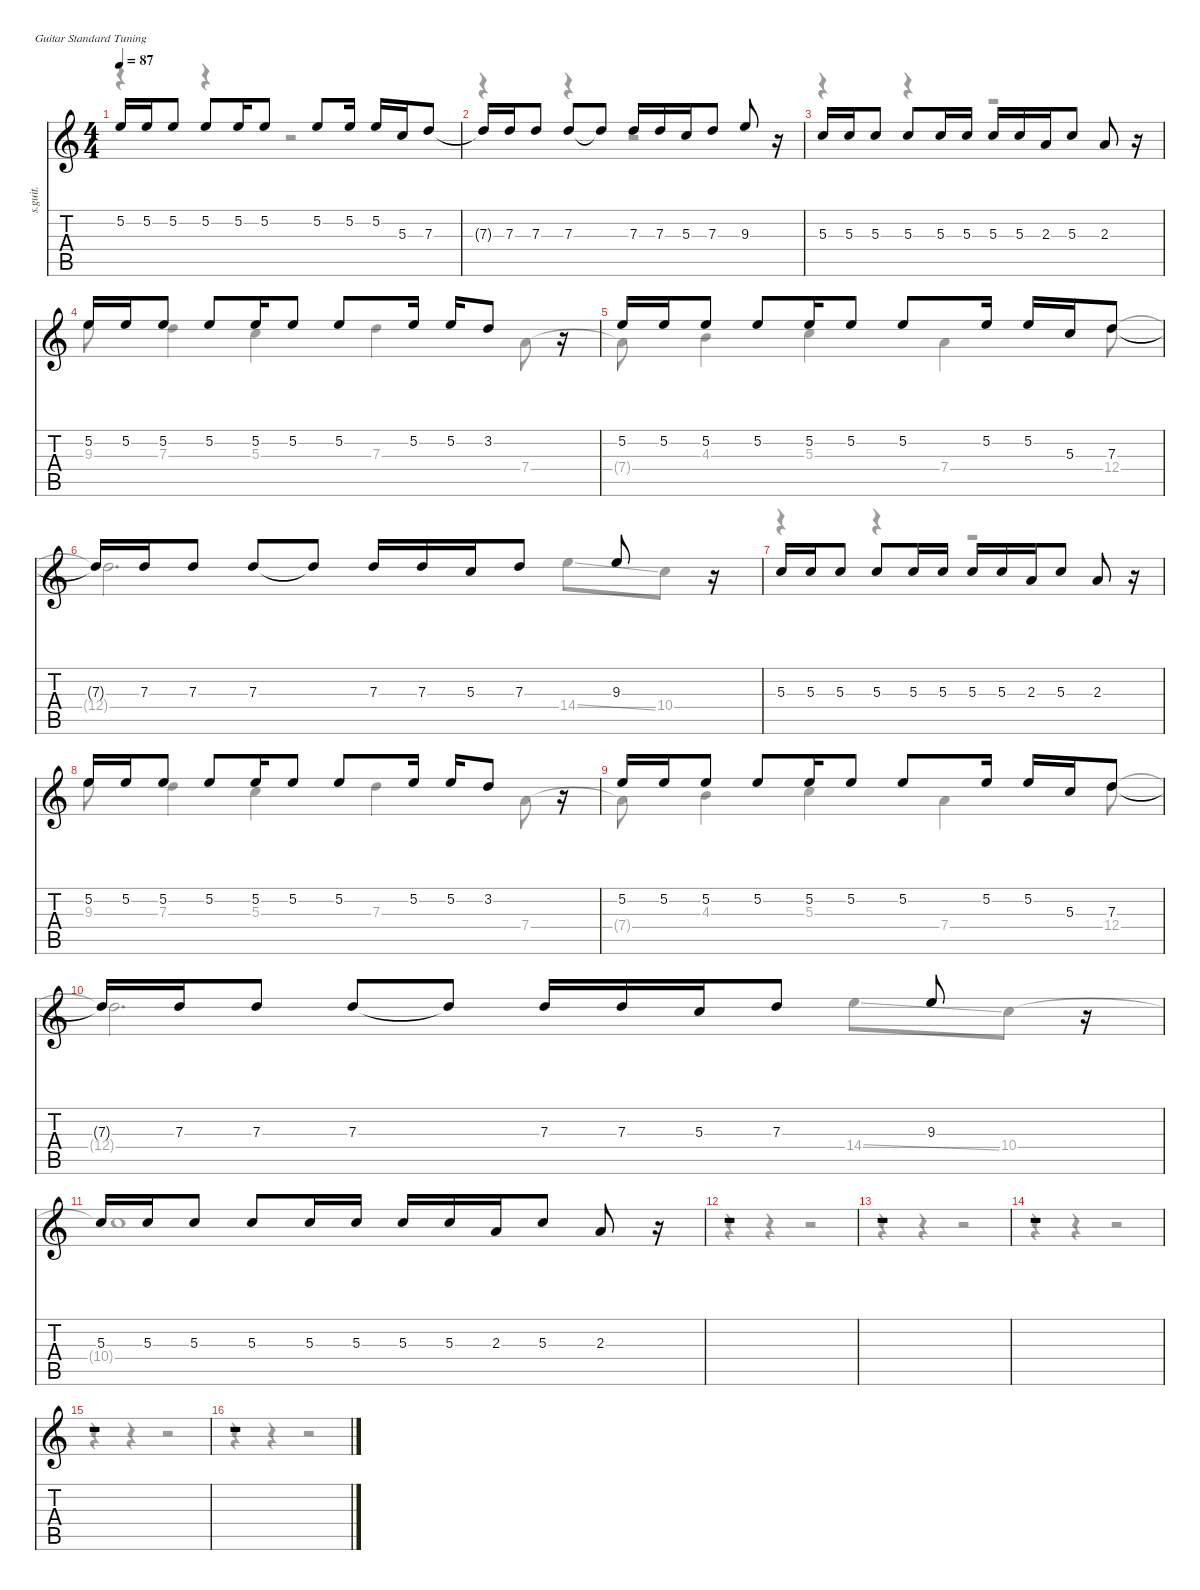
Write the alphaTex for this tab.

\defaultSystemsLayout 4
\hideDynamics
\bracketExtendMode nobrackets
\track ("Dave, Taylor (Backing Vocals)" "s.guit.") {instrument pad1newage}
\staff {score tabs}
\tuning (E4 B3 G3 D3 A2 E2)
\displaytranspose 12
\voice
\ts (4 4)
\tempo 87
\clef g2
\ks c
5.2.16{lyrics (0 "") lyrics (1 "") lyrics (2 "") lyrics (3 "") lyrics (4 "") dy f} 5.2.16{lyrics (0 "") lyrics (1 "") lyrics (2 "") lyrics (3 "") lyrics (4 "")} 5.2.8{lyrics (0 "") lyrics (1 "") lyrics (2 "") lyrics (3 "") lyrics (4 "")} 5.2.8{lyrics (0 "") lyrics (1 "") lyrics (2 "") lyrics (3 "") lyrics (4 "")} 5.2.16{lyrics (0 "") lyrics (1 "") lyrics (2 "") lyrics (3 "") lyrics (4 "")} 5.2.8{lyrics (0 "") lyrics (1 "") lyrics (2 "") lyrics (3 "") lyrics (4 "")} 5.2.8{lyrics (0 "") lyrics (1 "") lyrics (2 "") lyrics (3 "") lyrics (4 "")} 5.2.16{lyrics (0 "") lyrics (1 "") lyrics (2 "") lyrics (3 "") lyrics (4 "")} 5.2.16{lyrics (0 "") lyrics (1 "") lyrics (2 "") lyrics (3 "") lyrics (4 "")} 5.3.16{lyrics (0 "") lyrics (1 "") lyrics (2 "") lyrics (3 "") lyrics (4 "")} 7.3.8{lyrics (0 "") lyrics (1 "") lyrics (2 "") lyrics (3 "") lyrics (4 "")} |
7.3{t}.16{lyrics (0 "") lyrics (1 "") lyrics (2 "") lyrics (3 "") lyrics (4 "")} 7.3.16{lyrics (0 "") lyrics (1 "") lyrics (2 "") lyrics (3 "") lyrics (4 "")} 7.3.8{lyrics (0 "") lyrics (1 "") lyrics (2 "") lyrics (3 "") lyrics (4 "")} 7.3.8{lyrics (0 "") lyrics (1 "") lyrics (2 "") lyrics (3 "") lyrics (4 "")} 7.3{t}.8{lyrics (0 "") lyrics (1 "") lyrics (2 "") lyrics (3 "") lyrics (4 "")} 7.3.16{lyrics (0 "") lyrics (1 "") lyrics (2 "") lyrics (3 "") lyrics (4 "")} 7.3.16{lyrics (0 "") lyrics (1 "") lyrics (2 "") lyrics (3 "") lyrics (4 "")} 5.3.16{lyrics (0 "") lyrics (1 "") lyrics (2 "") lyrics (3 "") lyrics (4 "")} 7.3.8{lyrics (0 "") lyrics (1 "") lyrics (2 "") lyrics (3 "") lyrics (4 "")} 9.3.8{lyrics (0 "") lyrics (1 "") lyrics (2 "") lyrics (3 "") lyrics (4 "")} r.16 |
5.3.16{lyrics (0 "") lyrics (1 "") lyrics (2 "") lyrics (3 "") lyrics (4 "")} 5.3.16{lyrics (0 "") lyrics (1 "") lyrics (2 "") lyrics (3 "") lyrics (4 "")} 5.3.8{lyrics (0 "") lyrics (1 "") lyrics (2 "") lyrics (3 "") lyrics (4 "")} 5.3.8{lyrics (0 "") lyrics (1 "") lyrics (2 "") lyrics (3 "") lyrics (4 "")} 5.3.16{lyrics (0 "") lyrics (1 "") lyrics (2 "") lyrics (3 "") lyrics (4 "")} 5.3.16{lyrics (0 "") lyrics (1 "") lyrics (2 "") lyrics (3 "") lyrics (4 "")} 5.3.16{lyrics (0 "") lyrics (1 "") lyrics (2 "") lyrics (3 "") lyrics (4 "")} 5.3.16{lyrics (0 "") lyrics (1 "") lyrics (2 "") lyrics (3 "") lyrics (4 "")} 2.3.16{lyrics (0 "") lyrics (1 "") lyrics (2 "") lyrics (3 "") lyrics (4 "")} 5.3.8{lyrics (0 "") lyrics (1 "") lyrics (2 "") lyrics (3 "") lyrics (4 "")} 2.3.8{lyrics (0 "") lyrics (1 "") lyrics (2 "") lyrics (3 "") lyrics (4 "")} r.16 |
5.2.16{lyrics (0 "") lyrics (1 "") lyrics (2 "") lyrics (3 "") lyrics (4 "")} 5.2.16{lyrics (0 "") lyrics (1 "") lyrics (2 "") lyrics (3 "") lyrics (4 "")} 5.2.8{lyrics (0 "") lyrics (1 "") lyrics (2 "") lyrics (3 "") lyrics (4 "")} 5.2.8{lyrics (0 "") lyrics (1 "") lyrics (2 "") lyrics (3 "") lyrics (4 "")} 5.2.16{lyrics (0 "") lyrics (1 "") lyrics (2 "") lyrics (3 "") lyrics (4 "")} 5.2.8{lyrics (0 "") lyrics (1 "") lyrics (2 "") lyrics (3 "") lyrics (4 "")} 5.2.8{lyrics (0 "") lyrics (1 "") lyrics (2 "") lyrics (3 "") lyrics (4 "")} 5.2.16{lyrics (0 "") lyrics (1 "") lyrics (2 "") lyrics (3 "") lyrics (4 "")} 5.2.16{lyrics (0 "") lyrics (1 "") lyrics (2 "") lyrics (3 "") lyrics (4 "")} 3.2.8{lyrics (0 "") lyrics (1 "") lyrics (2 "") lyrics (3 "") lyrics (4 "")} r.16 |
5.2.16{lyrics (0 "") lyrics (1 "") lyrics (2 "") lyrics (3 "") lyrics (4 "")} 5.2.16{lyrics (0 "") lyrics (1 "") lyrics (2 "") lyrics (3 "") lyrics (4 "")} 5.2.8{lyrics (0 "") lyrics (1 "") lyrics (2 "") lyrics (3 "") lyrics (4 "")} 5.2.8{lyrics (0 "") lyrics (1 "") lyrics (2 "") lyrics (3 "") lyrics (4 "")} 5.2.16{lyrics (0 "") lyrics (1 "") lyrics (2 "") lyrics (3 "") lyrics (4 "")} 5.2.8{lyrics (0 "") lyrics (1 "") lyrics (2 "") lyrics (3 "") lyrics (4 "")} 5.2.8{lyrics (0 "") lyrics (1 "") lyrics (2 "") lyrics (3 "") lyrics (4 "")} 5.2.16{lyrics (0 "") lyrics (1 "") lyrics (2 "") lyrics (3 "") lyrics (4 "")} 5.2.16{lyrics (0 "") lyrics (1 "") lyrics (2 "") lyrics (3 "") lyrics (4 "")} 5.3.16{lyrics (0 "") lyrics (1 "") lyrics (2 "") lyrics (3 "") lyrics (4 "")} 7.3.8{lyrics (0 "") lyrics (1 "") lyrics (2 "") lyrics (3 "") lyrics (4 "")} |
7.3{t}.16{lyrics (0 "") lyrics (1 "") lyrics (2 "") lyrics (3 "") lyrics (4 "")} 7.3.16{lyrics (0 "") lyrics (1 "") lyrics (2 "") lyrics (3 "") lyrics (4 "")} 7.3.8{lyrics (0 "") lyrics (1 "") lyrics (2 "") lyrics (3 "") lyrics (4 "")} 7.3.8{lyrics (0 "") lyrics (1 "") lyrics (2 "") lyrics (3 "") lyrics (4 "")} 7.3{t}.8{lyrics (0 "") lyrics (1 "") lyrics (2 "") lyrics (3 "") lyrics (4 "")} 7.3.16{lyrics (0 "") lyrics (1 "") lyrics (2 "") lyrics (3 "") lyrics (4 "")} 7.3.16{lyrics (0 "") lyrics (1 "") lyrics (2 "") lyrics (3 "") lyrics (4 "")} 5.3.16{lyrics (0 "") lyrics (1 "") lyrics (2 "") lyrics (3 "") lyrics (4 "")} 7.3.8{lyrics (0 "") lyrics (1 "") lyrics (2 "") lyrics (3 "") lyrics (4 "")} 9.3.8{lyrics (0 "") lyrics (1 "") lyrics (2 "") lyrics (3 "") lyrics (4 "")} r.16 |
5.3.16{lyrics (0 "") lyrics (1 "") lyrics (2 "") lyrics (3 "") lyrics (4 "")} 5.3.16{lyrics (0 "") lyrics (1 "") lyrics (2 "") lyrics (3 "") lyrics (4 "")} 5.3.8{lyrics (0 "") lyrics (1 "") lyrics (2 "") lyrics (3 "") lyrics (4 "")} 5.3.8{lyrics (0 "") lyrics (1 "") lyrics (2 "") lyrics (3 "") lyrics (4 "")} 5.3.16{lyrics (0 "") lyrics (1 "") lyrics (2 "") lyrics (3 "") lyrics (4 "")} 5.3.16{lyrics (0 "") lyrics (1 "") lyrics (2 "") lyrics (3 "") lyrics (4 "")} 5.3.16{lyrics (0 "") lyrics (1 "") lyrics (2 "") lyrics (3 "") lyrics (4 "")} 5.3.16{lyrics (0 "") lyrics (1 "") lyrics (2 "") lyrics (3 "") lyrics (4 "")} 2.3.16{lyrics (0 "") lyrics (1 "") lyrics (2 "") lyrics (3 "") lyrics (4 "")} 5.3.8{lyrics (0 "") lyrics (1 "") lyrics (2 "") lyrics (3 "") lyrics (4 "")} 2.3.8{lyrics (0 "") lyrics (1 "") lyrics (2 "") lyrics (3 "") lyrics (4 "")} r.16 |
5.2.16{lyrics (0 "") lyrics (1 "") lyrics (2 "") lyrics (3 "") lyrics (4 "")} 5.2.16{lyrics (0 "") lyrics (1 "") lyrics (2 "") lyrics (3 "") lyrics (4 "")} 5.2.8{lyrics (0 "") lyrics (1 "") lyrics (2 "") lyrics (3 "") lyrics (4 "")} 5.2.8{lyrics (0 "") lyrics (1 "") lyrics (2 "") lyrics (3 "") lyrics (4 "")} 5.2.16{lyrics (0 "") lyrics (1 "") lyrics (2 "") lyrics (3 "") lyrics (4 "")} 5.2.8{lyrics (0 "") lyrics (1 "") lyrics (2 "") lyrics (3 "") lyrics (4 "")} 5.2.8{lyrics (0 "") lyrics (1 "") lyrics (2 "") lyrics (3 "") lyrics (4 "")} 5.2.16{lyrics (0 "") lyrics (1 "") lyrics (2 "") lyrics (3 "") lyrics (4 "")} 5.2.16{lyrics (0 "") lyrics (1 "") lyrics (2 "") lyrics (3 "") lyrics (4 "")} 3.2.8{lyrics (0 "") lyrics (1 "") lyrics (2 "") lyrics (3 "") lyrics (4 "")} r.16 |
5.2.16{lyrics (0 "") lyrics (1 "") lyrics (2 "") lyrics (3 "") lyrics (4 "")} 5.2.16{lyrics (0 "") lyrics (1 "") lyrics (2 "") lyrics (3 "") lyrics (4 "")} 5.2.8{lyrics (0 "") lyrics (1 "") lyrics (2 "") lyrics (3 "") lyrics (4 "")} 5.2.8{lyrics (0 "") lyrics (1 "") lyrics (2 "") lyrics (3 "") lyrics (4 "")} 5.2.16{lyrics (0 "") lyrics (1 "") lyrics (2 "") lyrics (3 "") lyrics (4 "")} 5.2.8{lyrics (0 "") lyrics (1 "") lyrics (2 "") lyrics (3 "") lyrics (4 "")} 5.2.8{lyrics (0 "") lyrics (1 "") lyrics (2 "") lyrics (3 "") lyrics (4 "")} 5.2.16{lyrics (0 "") lyrics (1 "") lyrics (2 "") lyrics (3 "") lyrics (4 "")} 5.2.16{lyrics (0 "") lyrics (1 "") lyrics (2 "") lyrics (3 "") lyrics (4 "")} 5.3.16{lyrics (0 "") lyrics (1 "") lyrics (2 "") lyrics (3 "") lyrics (4 "")} 7.3.8{lyrics (0 "") lyrics (1 "") lyrics (2 "") lyrics (3 "") lyrics (4 "")} |
7.3{t}.16{lyrics (0 "") lyrics (1 "") lyrics (2 "") lyrics (3 "") lyrics (4 "")} 7.3.16{lyrics (0 "") lyrics (1 "") lyrics (2 "") lyrics (3 "") lyrics (4 "")} 7.3.8{lyrics (0 "") lyrics (1 "") lyrics (2 "") lyrics (3 "") lyrics (4 "")} 7.3.8{lyrics (0 "") lyrics (1 "") lyrics (2 "") lyrics (3 "") lyrics (4 "")} 7.3{t}.8{lyrics (0 "") lyrics (1 "") lyrics (2 "") lyrics (3 "") lyrics (4 "")} 7.3.16{lyrics (0 "") lyrics (1 "") lyrics (2 "") lyrics (3 "") lyrics (4 "")} 7.3.16{lyrics (0 "") lyrics (1 "") lyrics (2 "") lyrics (3 "") lyrics (4 "")} 5.3.16{lyrics (0 "") lyrics (1 "") lyrics (2 "") lyrics (3 "") lyrics (4 "")} 7.3.8{lyrics (0 "") lyrics (1 "") lyrics (2 "") lyrics (3 "") lyrics (4 "")} 9.3.8{lyrics (0 "") lyrics (1 "") lyrics (2 "") lyrics (3 "") lyrics (4 "")} r.16 |
5.3.16{lyrics (0 "") lyrics (1 "") lyrics (2 "") lyrics (3 "") lyrics (4 "")} 5.3.16{lyrics (0 "") lyrics (1 "") lyrics (2 "") lyrics (3 "") lyrics (4 "")} 5.3.8{lyrics (0 "") lyrics (1 "") lyrics (2 "") lyrics (3 "") lyrics (4 "")} 5.3.8{lyrics (0 "") lyrics (1 "") lyrics (2 "") lyrics (3 "") lyrics (4 "")} 5.3.16{lyrics (0 "") lyrics (1 "") lyrics (2 "") lyrics (3 "") lyrics (4 "")} 5.3.16{lyrics (0 "") lyrics (1 "") lyrics (2 "") lyrics (3 "") lyrics (4 "")} 5.3.16{lyrics (0 "") lyrics (1 "") lyrics (2 "") lyrics (3 "") lyrics (4 "")} 5.3.16{lyrics (0 "") lyrics (1 "") lyrics (2 "") lyrics (3 "") lyrics (4 "")} 2.3.16{lyrics (0 "") lyrics (1 "") lyrics (2 "") lyrics (3 "") lyrics (4 "")} 5.3.8{lyrics (0 "") lyrics (1 "") lyrics (2 "") lyrics (3 "") lyrics (4 "")} 2.3.8{lyrics (0 "") lyrics (1 "") lyrics (2 "") lyrics (3 "") lyrics (4 "")} r.16 |
r.1 |
r.1 |
r.1 |
r.1 |
r.1
\voice
\clef g2
\ottava regular
\simile none
\ks c
r.4{dy f} r.4 r.2 |
r.4 r.4 r.2 |
r.4 r.4 r.2 |
9.3.8{lyrics (0 "") lyrics (1 "") lyrics (2 "") lyrics (3 "") lyrics (4 "")} 7.3.4{lyrics (0 "") lyrics (1 "") lyrics (2 "") lyrics (3 "") lyrics (4 "")} 5.3.4{lyrics (0 "") lyrics (1 "") lyrics (2 "") lyrics (3 "") lyrics (4 "")} 7.3.4{lyrics (0 "") lyrics (1 "") lyrics (2 "") lyrics (3 "") lyrics (4 "")} 7.4.8{lyrics (0 "") lyrics (1 "") lyrics (2 "") lyrics (3 "") lyrics (4 "")} |
7.4{t}.8{lyrics (0 "") lyrics (1 "") lyrics (2 "") lyrics (3 "") lyrics (4 "")} 4.3.4{lyrics (0 "") lyrics (1 "") lyrics (2 "") lyrics (3 "") lyrics (4 "")} 5.3.4{lyrics (0 "") lyrics (1 "") lyrics (2 "") lyrics (3 "") lyrics (4 "")} 7.4.4{lyrics (0 "") lyrics (1 "") lyrics (2 "") lyrics (3 "") lyrics (4 "")} 12.4.8{lyrics (0 "") lyrics (1 "") lyrics (2 "") lyrics (3 "") lyrics (4 "")} |
12.4{t}.2{d lyrics (0 "") lyrics (1 "") lyrics (2 "") lyrics (3 "") lyrics (4 "")} 14.4{ss}.8{lyrics (0 "") lyrics (1 "") lyrics (2 "") lyrics (3 "") lyrics (4 "")} 10.4.8{lyrics (0 "") lyrics (1 "") lyrics (2 "") lyrics (3 "") lyrics (4 "")} |
r.4 r.4 r.2 |
9.3.8{lyrics (0 "") lyrics (1 "") lyrics (2 "") lyrics (3 "") lyrics (4 "")} 7.3.4{lyrics (0 "") lyrics (1 "") lyrics (2 "") lyrics (3 "") lyrics (4 "")} 5.3.4{lyrics (0 "") lyrics (1 "") lyrics (2 "") lyrics (3 "") lyrics (4 "")} 7.3.4{lyrics (0 "") lyrics (1 "") lyrics (2 "") lyrics (3 "") lyrics (4 "")} 7.4.8{lyrics (0 "") lyrics (1 "") lyrics (2 "") lyrics (3 "") lyrics (4 "")} |
7.4{t}.8{lyrics (0 "") lyrics (1 "") lyrics (2 "") lyrics (3 "") lyrics (4 "")} 4.3.4{lyrics (0 "") lyrics (1 "") lyrics (2 "") lyrics (3 "") lyrics (4 "")} 5.3.4{lyrics (0 "") lyrics (1 "") lyrics (2 "") lyrics (3 "") lyrics (4 "")} 7.4.4{lyrics (0 "") lyrics (1 "") lyrics (2 "") lyrics (3 "") lyrics (4 "")} 12.4.8{lyrics (0 "") lyrics (1 "") lyrics (2 "") lyrics (3 "") lyrics (4 "")} |
12.4{t}.2{d lyrics (0 "") lyrics (1 "") lyrics (2 "") lyrics (3 "") lyrics (4 "")} 14.4{ss}.8{lyrics (0 "") lyrics (1 "") lyrics (2 "") lyrics (3 "") lyrics (4 "")} 10.4.8{lyrics (0 "") lyrics (1 "") lyrics (2 "") lyrics (3 "") lyrics (4 "")} |
10.4{t}.1{lyrics (0 "") lyrics (1 "") lyrics (2 "") lyrics (3 "") lyrics (4 "")} |
r.4 r.4 r.2 |
r.4 r.4 r.2 |
r.4 r.4 r.2 |
r.4 r.4 r.2 |
r.4 r.4 r.2
